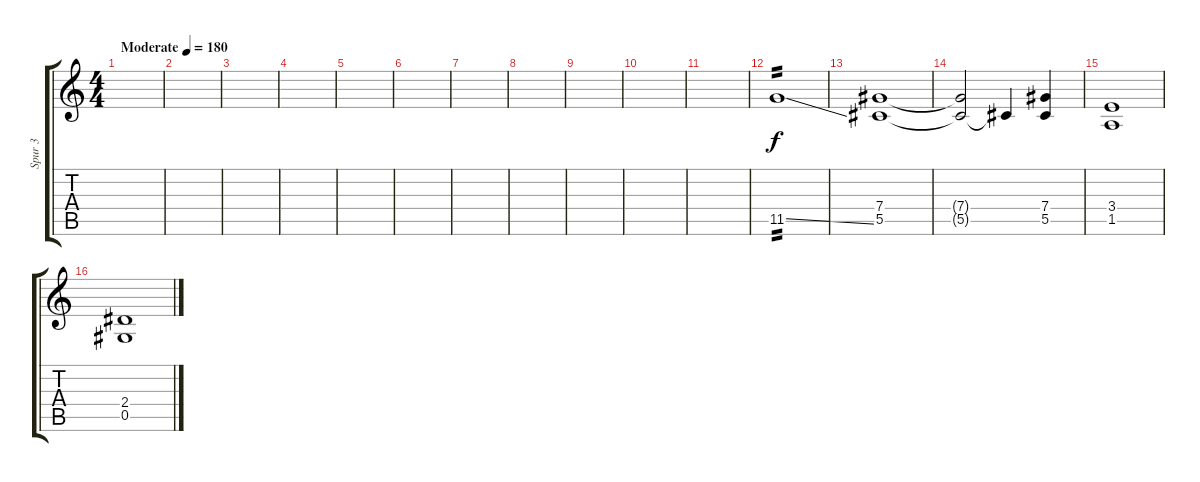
\track ("Spur 3" "Spur 3") {instrument electricguitarclean}
\staff {score tabs}
\tuning (Eb4 Bb3 Gb3 Db3 Ab2 Db2) {hide}
\ts (4 4)
\tempo (180 "Moderate")
\clef g2
\ks c
|
|
|
|
|
|
|
|
|
|
|
11.5{ss}.1{tp 2} |
(7.4 5.5).1 |
(7.4{t} 5.5{t}).2 5.5{t}.4 (7.4 5.5).4 |
(3.4 1.5).1 |
(2.4 0.5).1
